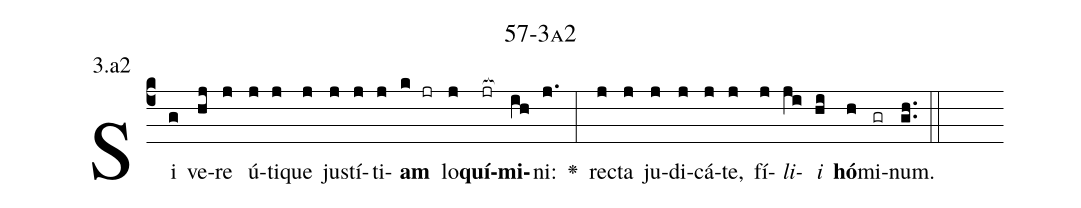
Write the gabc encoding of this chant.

name: 57-3a2;
annotation: 3.a2;
%%
(c4)Si(g) ve(hj)re(j) ú(j)ti(j)que(j) jus(j)tí(j)ti(j)<b>am</b>(k jr) lo(j)<b>quí</b>(jr[ocb:1{])<b>mi</b>(ih[ocb:0}])ni:(j.) <v>\greheightstar</v>(:) rec(j)ta(j) ju(j)di(j)cá(j)te,(j) fí(j)<i>li</i>(ji)<i>i</i>(hi) <b>hó</b>(h)mi(gr)num.(gh..) (::)


%E(j) u(j) o(ji) u(hi) a(h) e.(gh..) (::)
